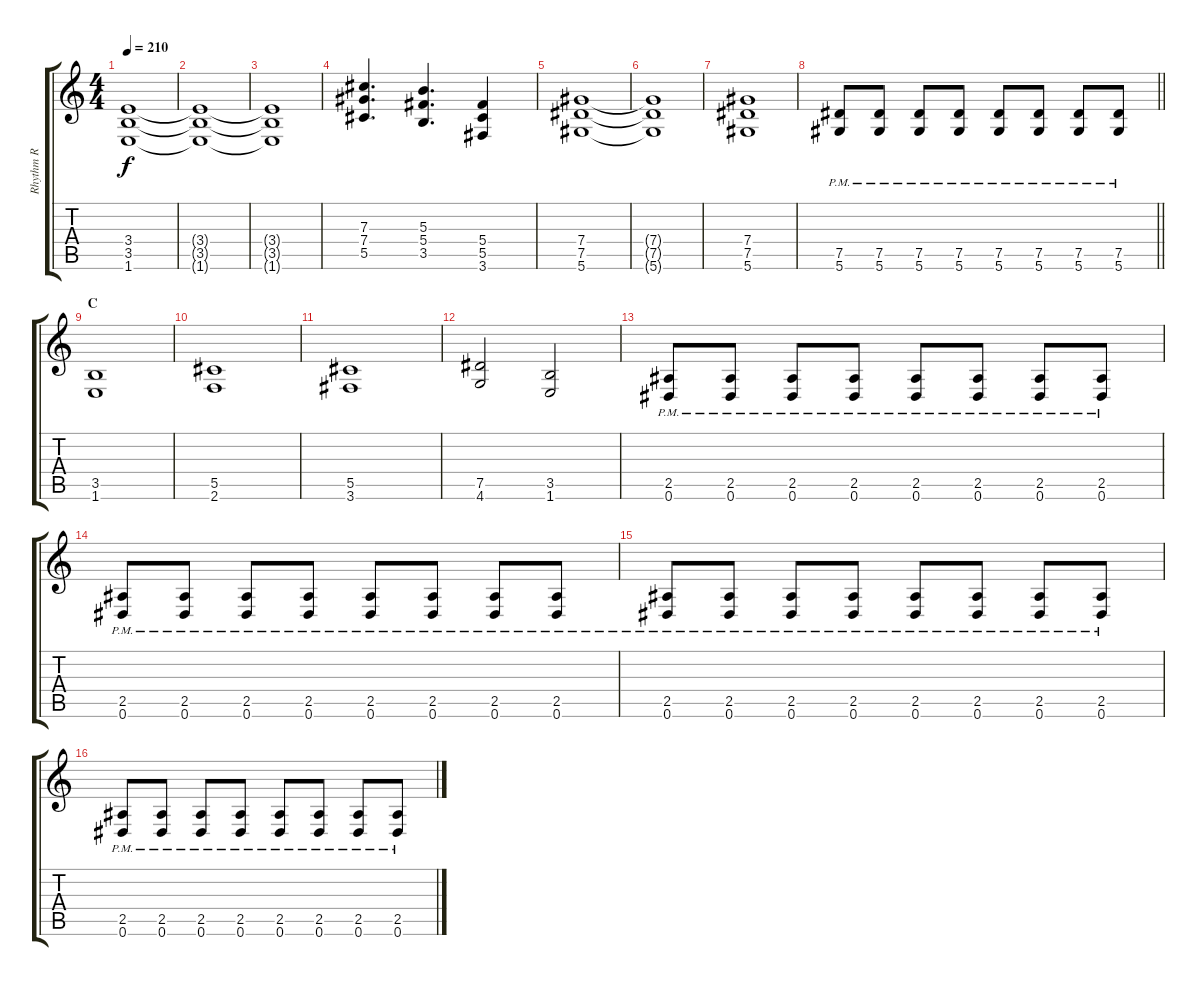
\track ("Rhythm R" "Rhythm R") {instrument overdrivenguitar}
\staff {score tabs}
\tuning (Eb4 Bb3 Gb3 Db3 Ab2 Eb2) {hide}
\ts (4 4)
\tempo 210
\clef g2
\ks c
(3.4 3.5 1.6).1{dy f} |
(3.4{t} 3.5{t} 1.6{t}).1 |
(3.4{t} 3.5{t} 1.6{t}).1 |
(7.3 7.4 5.5).4{d} (5.3 5.4 3.5).4{d} (5.4 5.5 3.6).4 |
(7.4 7.5 5.6).1 |
(7.4{t} 7.5{t} 5.6{t}).1 |
(7.4 7.5 5.6).1 |
\barLineRight lightlight
(7.5{pm} 5.6{pm}).8 (7.5{pm} 5.6{pm}).8 (7.5{pm} 5.6{pm}).8 (7.5{pm} 5.6{pm}).8 (7.5{pm} 5.6{pm}).8 (7.5{pm} 5.6{pm}).8 (7.5{pm} 5.6{pm}).8 (7.5{pm} 5.6{pm}).8 |
\section ("" "C")
(3.5 1.6).1 |
(5.5 2.6).1 |
(5.5 3.6).1 |
(7.5 4.6).2 (3.5 1.6).2 |
(2.5{pm} 0.6{pm}).8 (2.5{pm} 0.6{pm}).8 (2.5{pm} 0.6{pm}).8 (2.5{pm} 0.6{pm}).8 (2.5{pm} 0.6{pm}).8 (2.5{pm} 0.6{pm}).8 (2.5{pm} 0.6{pm}).8 (2.5{pm} 0.6{pm}).8 |
(2.5{pm} 0.6{pm}).8 (2.5{pm} 0.6{pm}).8 (2.5{pm} 0.6{pm}).8 (2.5{pm} 0.6{pm}).8 (2.5{pm} 0.6{pm}).8 (2.5{pm} 0.6{pm}).8 (2.5{pm} 0.6{pm}).8 (2.5{pm} 0.6{pm}).8 |
(2.5{pm} 0.6{pm}).8 (2.5{pm} 0.6{pm}).8 (2.5{pm} 0.6{pm}).8 (2.5{pm} 0.6{pm}).8 (2.5{pm} 0.6{pm}).8 (2.5{pm} 0.6{pm}).8 (2.5{pm} 0.6{pm}).8 (2.5{pm} 0.6{pm}).8 |
(2.5{pm} 0.6{pm}).8 (2.5{pm} 0.6{pm}).8 (2.5{pm} 0.6{pm}).8 (2.5{pm} 0.6{pm}).8 (2.5{pm} 0.6{pm}).8 (2.5{pm} 0.6{pm}).8 (2.5{pm} 0.6{pm}).8 (2.5{pm} 0.6{pm}).8
